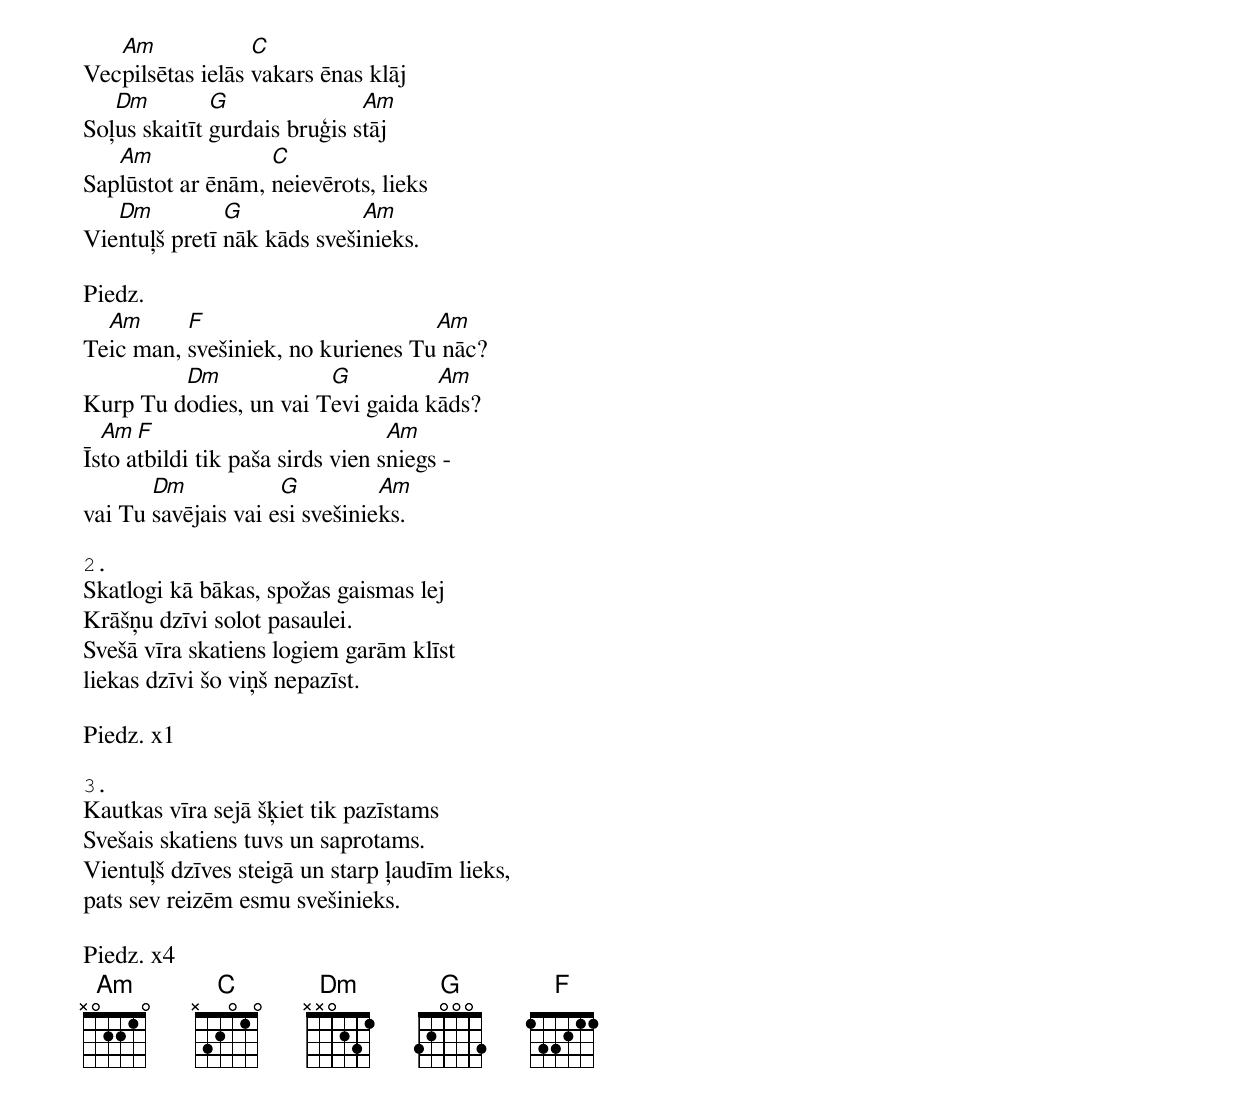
   Am             C
Vecpilsētas ielās vakars ēnas klāj
   Dm         G               Am
Soļus skaitīt gurdais bruģis stāj
   Am              C
Saplūstot ar ēnām, neievērots, lieks
   Dm          G             Am
Vientuļš pretī nāk kāds svešinieks.

Piedz.
  Am      F                        Am
Teic man, svešiniek, no kurienes Tu nāc?
         Dm             G          Am
Kurp Tu dodies, un vai Tevi gaida kāds?
  Am  F                           Am
Īsto atbildi tik paša sirds vien sniegs -
       Dm            G          Am
vai Tu savējais vai esi svešinieks.

2.
Skatlogi kā bākas, spožas gaismas lej
Krāšņu dzīvi solot pasaulei.
Svešā vīra skatiens logiem garām klīst
liekas dzīvi šo viņš nepazīst.

Piedz. x1

3.
Kautkas vīra sejā šķiet tik pazīstams
Svešais skatiens tuvs un saprotams.
Vientuļš dzīves steigā un starp ļaudīm lieks,
pats sev reizēm esmu svešinieks.

Piedz. x4
